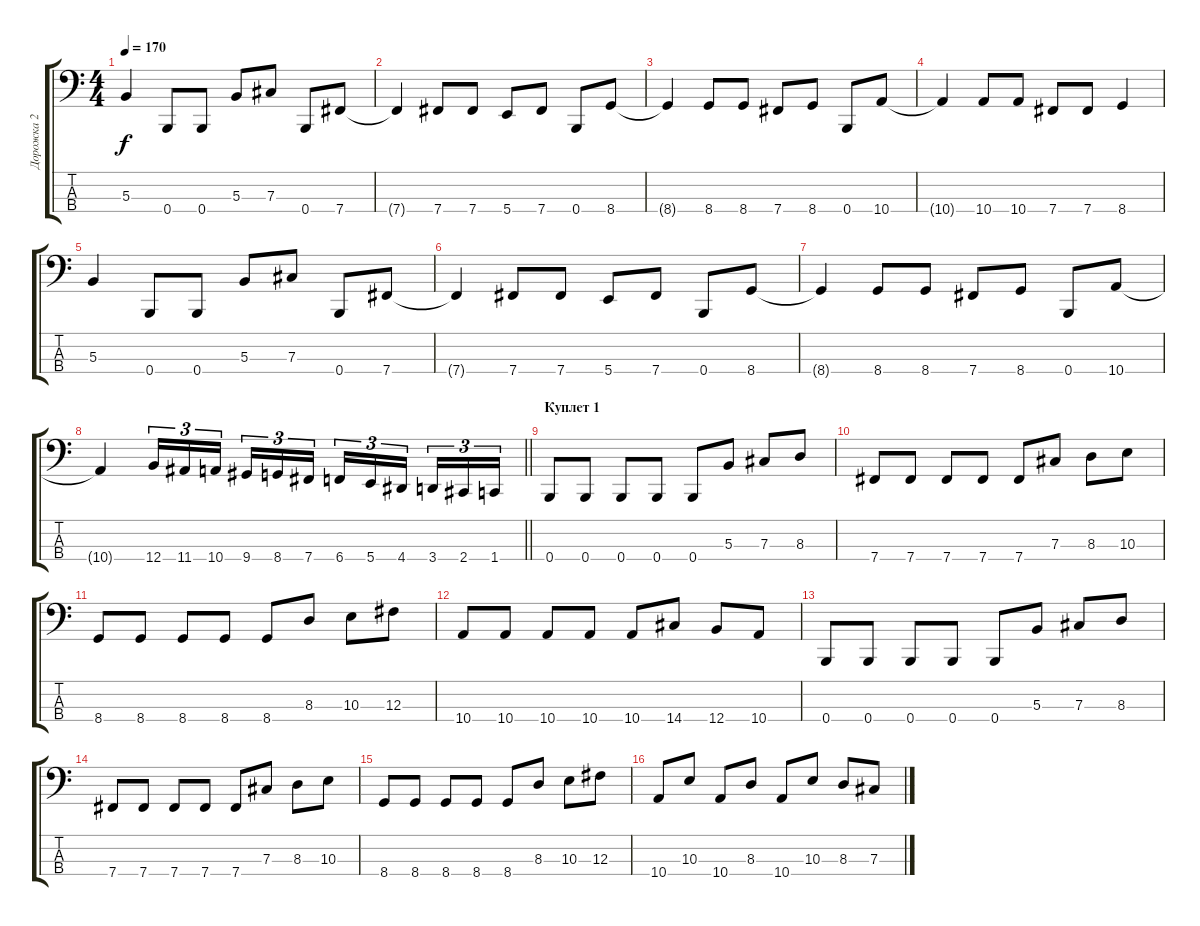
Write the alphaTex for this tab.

\track ("Дорожка 2" "Дорожка 2") {instrument electricbasspick}
\staff {score tabs}
\tuning (E2 B1 Gb1 B0) {hide}
\ts (4 4)
\tempo 170
\clef f4
\ks c
5.3.4{dy f} 0.4.8 0.4.8 5.3.8 7.3.8 0.4.8 7.4.8 |
7.4{t}.4 7.4.8 7.4.8 5.4.8 7.4.8 0.4.8 8.4.8 |
8.4{t}.4 8.4.8 8.4.8 7.4.8 8.4.8 0.4.8 10.4.8 |
10.4{t}.4 10.4.8 10.4.8 7.4.8 7.4.8 8.4.4 |
5.3.4 0.4.8 0.4.8 5.3.8 7.3.8 0.4.8 7.4.8 |
7.4{t}.4 7.4.8 7.4.8 5.4.8 7.4.8 0.4.8 8.4.8 |
8.4{t}.4 8.4.8 8.4.8 7.4.8 8.4.8 0.4.8 10.4.8 |
\barLineRight lightlight
10.4{t}.4 12.4.16{tu (3 2)} 11.4.16{tu (3 2)} 10.4.16{tu (3 2) beam splitsecondary} 9.4.16{tu (3 2)} 8.4.16{tu (3 2)} 7.4.16{tu (3 2)} 6.4.16{tu (3 2)} 5.4.16{tu (3 2)} 4.4.16{tu (3 2) beam splitsecondary} 3.4.16{tu (3 2)} 2.4.16{tu (3 2)} 1.4.16{tu (3 2)} |
\section ("" "Куплет 1")
0.4.8 0.4.8 0.4.8 0.4.8 0.4.8 5.3.8 7.3.8 8.3.8 |
7.4.8 7.4.8 7.4.8 7.4.8 7.4.8 7.3.8 8.3.8 10.3.8 |
8.4.8 8.4.8 8.4.8 8.4.8 8.4.8 8.3.8 10.3.8 12.3.8 |
10.4.8 10.4.8 10.4.8 10.4.8 10.4.8 14.4.8 12.4.8 10.4.8 |
0.4.8 0.4.8 0.4.8 0.4.8 0.4.8 5.3.8 7.3.8 8.3.8 |
7.4.8 7.4.8 7.4.8 7.4.8 7.4.8 7.3.8 8.3.8 10.3.8 |
8.4.8 8.4.8 8.4.8 8.4.8 8.4.8 8.3.8 10.3.8 12.3.8 |
10.4.8 10.3.8 10.4.8 8.3.8 10.4.8 10.3.8 8.3.8 7.3.8
